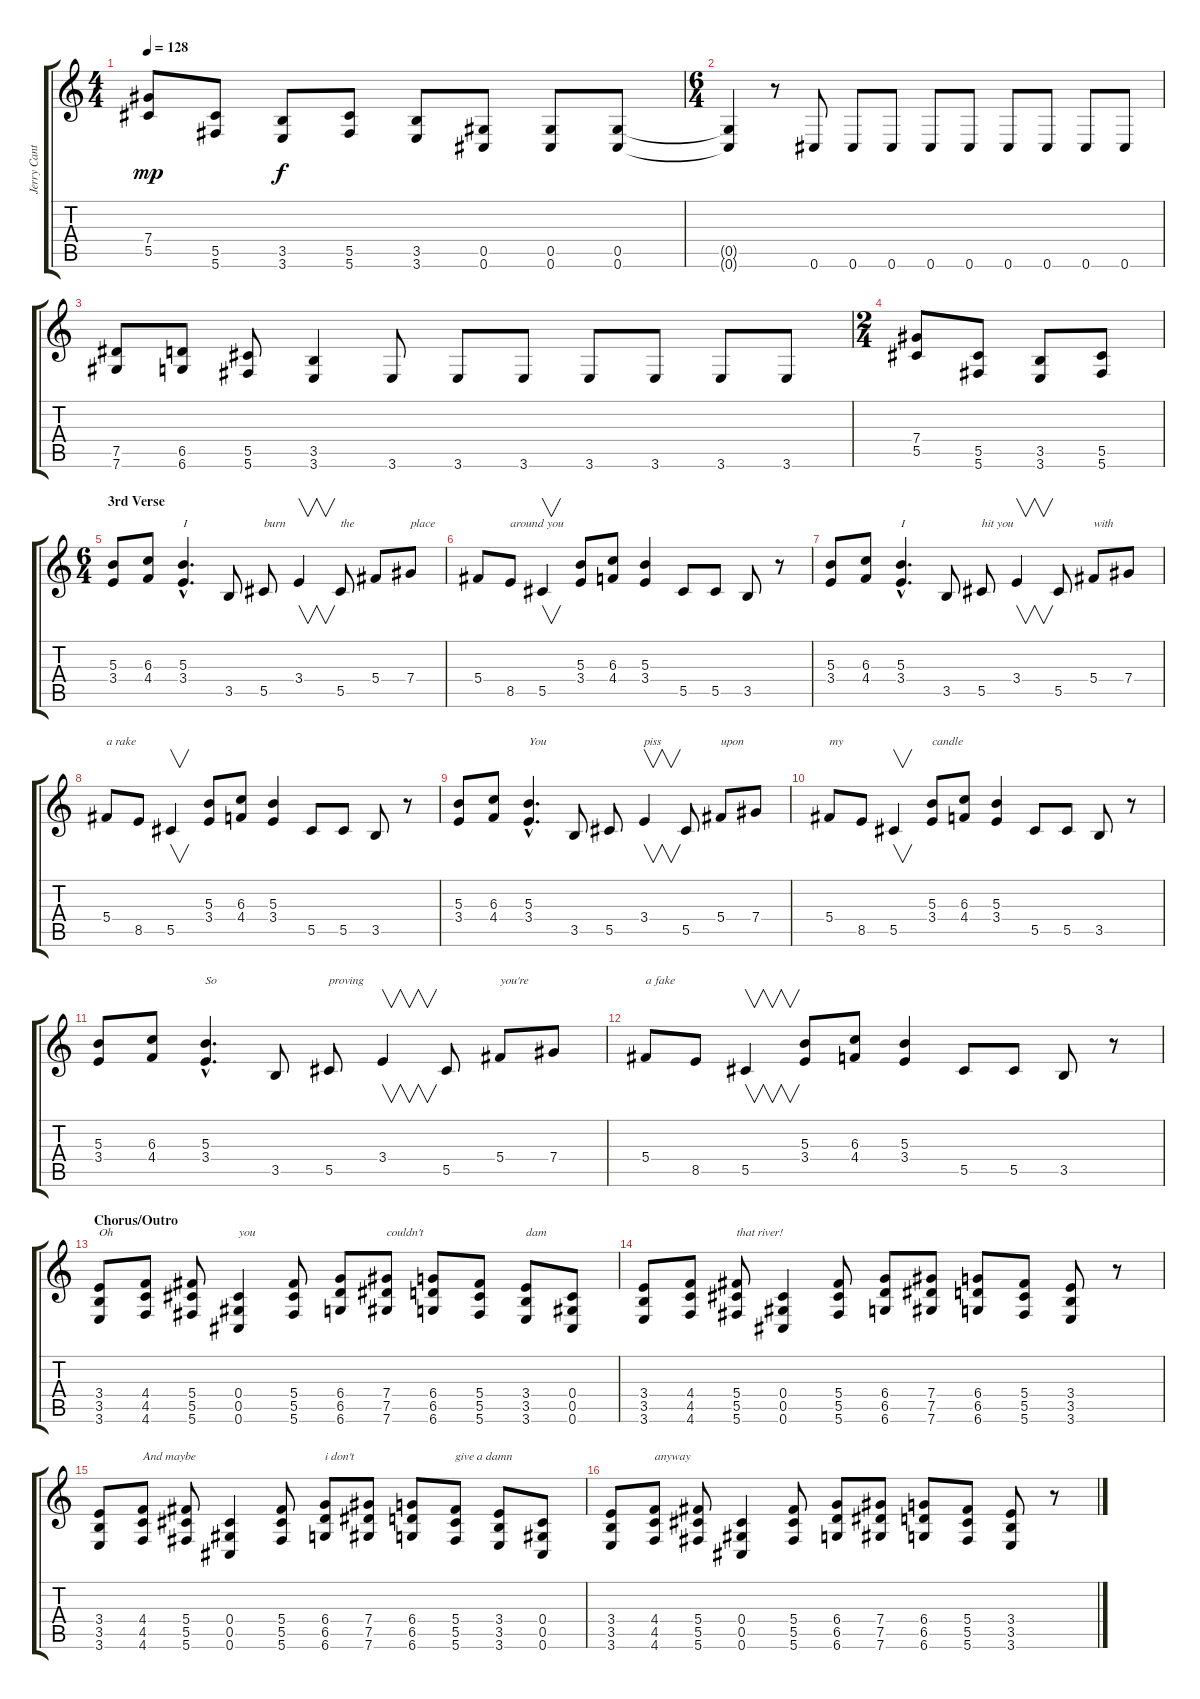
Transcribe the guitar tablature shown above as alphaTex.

\track ("Jerry Cantrell (Rythm Guitar)" "Jerry Cant") {instrument distortionguitar}
\staff {score tabs}
\tuning (Eb4 Bb3 Gb3 Db3 Ab2 Db2) {hide}
\ts (4 4)
\tempo 128
\clef g2
\ks c
(7.4 5.5).8{dy mp} (5.5 5.6).8 (3.5 3.6).8{dy f} (5.5 5.6).8 (3.5 3.6).8 (0.5 0.6).8 (0.5 0.6).8 (0.5 0.6).8 |
\ts (6 4)
(0.5{t} 0.6{t}).4 r.8 0.6.8 0.6.8 0.6.8 0.6.8 0.6.8 0.6.8 0.6.8 0.6.8 0.6.8 |
(7.5 7.6).8 (6.5 6.6).8 (5.5 5.6).8 (3.5 3.6).4 3.6.8 3.6.8 3.6.8 3.6.8 3.6.8 3.6.8 3.6.8 |
\ts (2 4)
(7.4 5.5).8 (5.5 5.6).8 (3.5 3.6).8 (5.5 5.6).8 |
\ts (6 4)
\section ("" "3rd Verse")
(5.3 3.4).8 (6.3 4.4).8 (5.3{hac} 3.4{hac}).4{d txt "I"} 3.5.8 5.5.8{txt "burn "} 3.4.4{v} 5.5.8{txt "the"} 5.4.8 7.4.8{txt "place"} |
5.4.8 8.5.8{txt "around you"} 5.5.4{v} (5.3 3.4).8 (6.3 4.4).8 (5.3 3.4).4 5.5.8 5.5.8 3.5.8 r.8 |
(5.3 3.4).8 (6.3 4.4).8 (5.3{hac} 3.4{hac}).4{d txt "I"} 3.5.8 5.5.8{txt "hit you"} 3.4.4{v} 5.5.8 5.4.8{txt "with"} 7.4.8 |
5.4.8{txt "a rake"} 8.5.8 5.5.4{v} (5.3 3.4).8 (6.3 4.4).8 (5.3 3.4).4 5.5.8 5.5.8 3.5.8 r.8 |
(5.3 3.4).8 (6.3 4.4).8 (5.3{hac} 3.4{hac}).4{d txt "You "} 3.5.8 5.5.8 3.4.4{v txt "piss"} 5.5.8 5.4.8{txt "upon"} 7.4.8 |
5.4.8{txt "my"} 8.5.8 5.5.4{v} (5.3 3.4).8{txt "candle"} (6.3 4.4).8 (5.3 3.4).4 5.5.8 5.5.8 3.5.8 r.8 |
(5.3 3.4).8 (6.3 4.4).8 (5.3{hac} 3.4{hac}).4{d txt "So"} 3.5.8 5.5.8{txt "proving"} 3.4.4{v} 5.5.8 5.4.8{txt "you're"} 7.4.8 |
5.4.8{txt "a fake"} 8.5.8 5.5.4{v} (5.3 3.4).8 (6.3 4.4).8 (5.3 3.4).4 5.5.8 5.5.8 3.5.8 r.8 |
\section ("" "Chorus/Outro")
(3.4 3.5 3.6).8{txt "Oh"} (4.4 4.5 4.6).8 (5.4 5.5 5.6).8 (0.4 0.5 0.6).4{txt "you"} (5.4 5.5 5.6).8 (6.4 6.5 6.6).8 (7.4 7.5 7.6).8{txt "couldn't "} (6.4 6.5 6.6).8 (5.4 5.5 5.6).8 (3.4 3.5 3.6).8{txt "dam"} (0.4 0.5 0.6).8 |
(3.4 3.5 3.6).8 (4.4 4.5 4.6).8 (5.4 5.5 5.6).8{txt "that river!"} (0.4 0.5 0.6).4 (5.4 5.5 5.6).8 (6.4 6.5 6.6).8 (7.4 7.5 7.6).8 (6.4 6.5 6.6).8 (5.4 5.5 5.6).8 (3.4 3.5 3.6).8 r.8 |
(3.4 3.5 3.6).8 (4.4 4.5 4.6).8{txt "And maybe"} (5.4 5.5 5.6).8 (0.4 0.5 0.6).4 (5.4 5.5 5.6).8 (6.4 6.5 6.6).8{txt "i don't "} (7.4 7.5 7.6).8 (6.4 6.5 6.6).8 (5.4 5.5 5.6).8{txt "give a damn"} (3.4 3.5 3.6).8 (0.4 0.5 0.6).8 |
(3.4 3.5 3.6).8 (4.4 4.5 4.6).8{txt "anyway"} (5.4 5.5 5.6).8 (0.4 0.5 0.6).4 (5.4 5.5 5.6).8 (6.4 6.5 6.6).8 (7.4 7.5 7.6).8 (6.4 6.5 6.6).8 (5.4 5.5 5.6).8 (3.4 3.5 3.6).8 r.8
